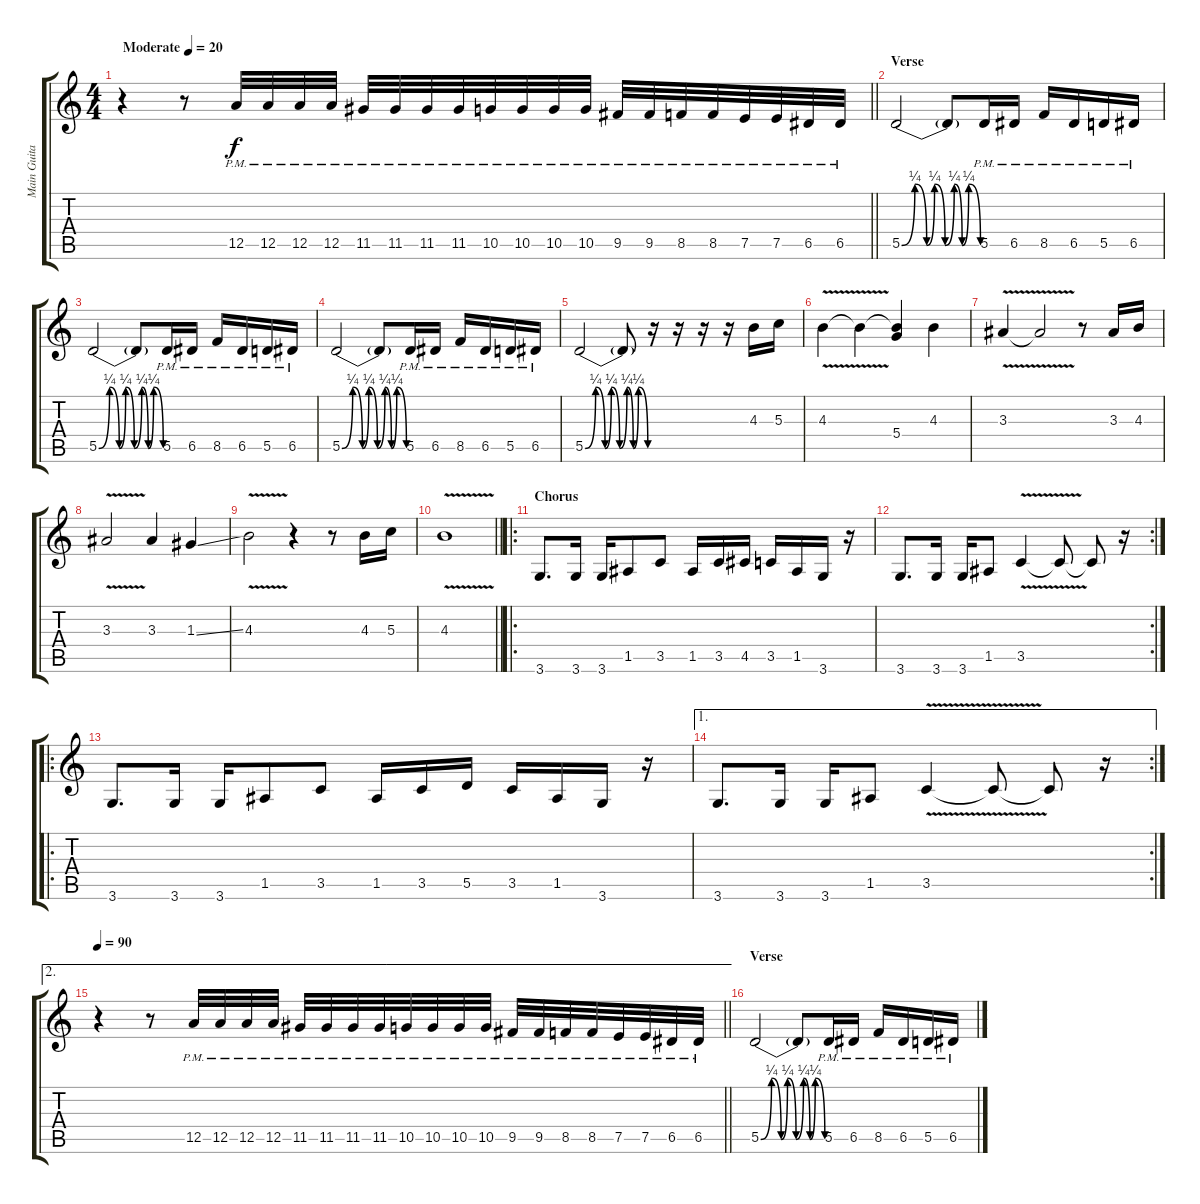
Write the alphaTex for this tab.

\track ("Main Guitar" "Main Guita") {instrument electricguitarclean}
\staff {score tabs}
\tuning (E4 B3 G3 D3 A2 E2) {hide}
\ts (4 4)
\tempo (20 "Moderate")
\tempo 90
\tempo (20 "Moderate")
\clef g2
\barLineRight lightlight
\ks c
r.4{dy f instrument electricguitarclean} r.8 12.5{pm}.32 12.5{pm}.32 12.5{pm}.32 12.5{pm}.32 11.5{pm}.32 11.5{pm}.32 11.5{pm}.32 11.5{pm}.32 10.5{pm}.32 10.5{pm}.32 10.5{pm}.32 10.5{pm}.32 9.5{pm}.32 9.5{pm}.32 8.5{pm}.32 8.5{pm}.32 7.5{pm}.32 7.5{pm}.32 6.5{pm}.32 6.5{pm}.32 |
\section ("" "Verse")
5.5{be (custom 0 0 10 1 19 0 25 1 33 0 40 1 46 0 51 1 60 0)}.2 5.5{t}.8 5.5{pm}.16 6.5{pm}.16 8.5{pm}.16 6.5{pm}.16 5.5{pm}.16 6.5{pm}.16 |
5.5{be (custom 0 0 10 1 19 0 25 1 33 0 40 1 46 0 51 1 60 0)}.2 5.5{t}.8 5.5{pm}.16 6.5{pm}.16 8.5{pm}.16 6.5{pm}.16 5.5{pm}.16 6.5{pm}.16 |
5.5{be (custom 0 0 10 1 19 0 25 1 33 0 40 1 46 0 51 1 60 0)}.2 5.5{t}.8 5.5{pm}.16 6.5{pm}.16 8.5{pm}.16 6.5{pm}.16 5.5{pm}.16 6.5{pm}.16 |
5.5{be (custom 0 0 10 1 19 0 25 1 33 0 40 1 46 0 51 1 60 0)}.2 5.5{t}.8 r.16 r.16 r.16 r.16 4.3.16 5.3.16 |
4.3{v}.4 4.3{t}.4 (4.3{t} 5.4).4 4.3.4 |
3.3{v}.4 3.3{t}.2 r.8 3.3.16 4.3.16 |
3.3{v}.2 3.3.4 1.3{ss}.4 |
4.3{v}.2 r.4 r.8 4.3.16 5.3.16 |
\barLineRight lightlight
4.3{v}.1 |
\ro
\section ("" "Chorus")
3.6.8{d} 3.6.16 3.6.16 1.5.8 3.5.8 1.5.16 3.5.16 4.5.16 3.5.16 1.5.16 3.6.16 r.16 |
\rc 2
3.6.8{d} 3.6.16 3.6.16 1.5.8 3.5{v}.4 3.5{t}.8 3.5{t}.8 r.16 |
\ro
3.6.8{d} 3.6.16 3.6.16 1.5.8 3.5.8 1.5.16 3.5.16 5.5.16 3.5.16 1.5.16 3.6.16 r.16 |
\ae 1
\rc 2
3.6.8{d} 3.6.16 3.6.16 1.5.8 3.5{v}.4 3.5{t}.8 3.5{t}.8 r.16 |
\ae 2
\tempo 90
\barLineRight lightlight
r.4{instrument electricguitarclean} r.8 12.5{pm}.32 12.5{pm}.32 12.5{pm}.32 12.5{pm}.32 11.5{pm}.32 11.5{pm}.32 11.5{pm}.32 11.5{pm}.32 10.5{pm}.32 10.5{pm}.32 10.5{pm}.32 10.5{pm}.32 9.5{pm}.32 9.5{pm}.32 8.5{pm}.32 8.5{pm}.32 7.5{pm}.32 7.5{pm}.32 6.5{pm}.32 6.5{pm}.32 |
\section ("" "Verse")
5.5{be (custom 0 0 10 1 19 0 25 1 33 0 40 1 46 0 51 1 60 0)}.2 5.5{t}.8 5.5{pm}.16 6.5{pm}.16 8.5{pm}.16 6.5{pm}.16 5.5{pm}.16 6.5{pm}.16
